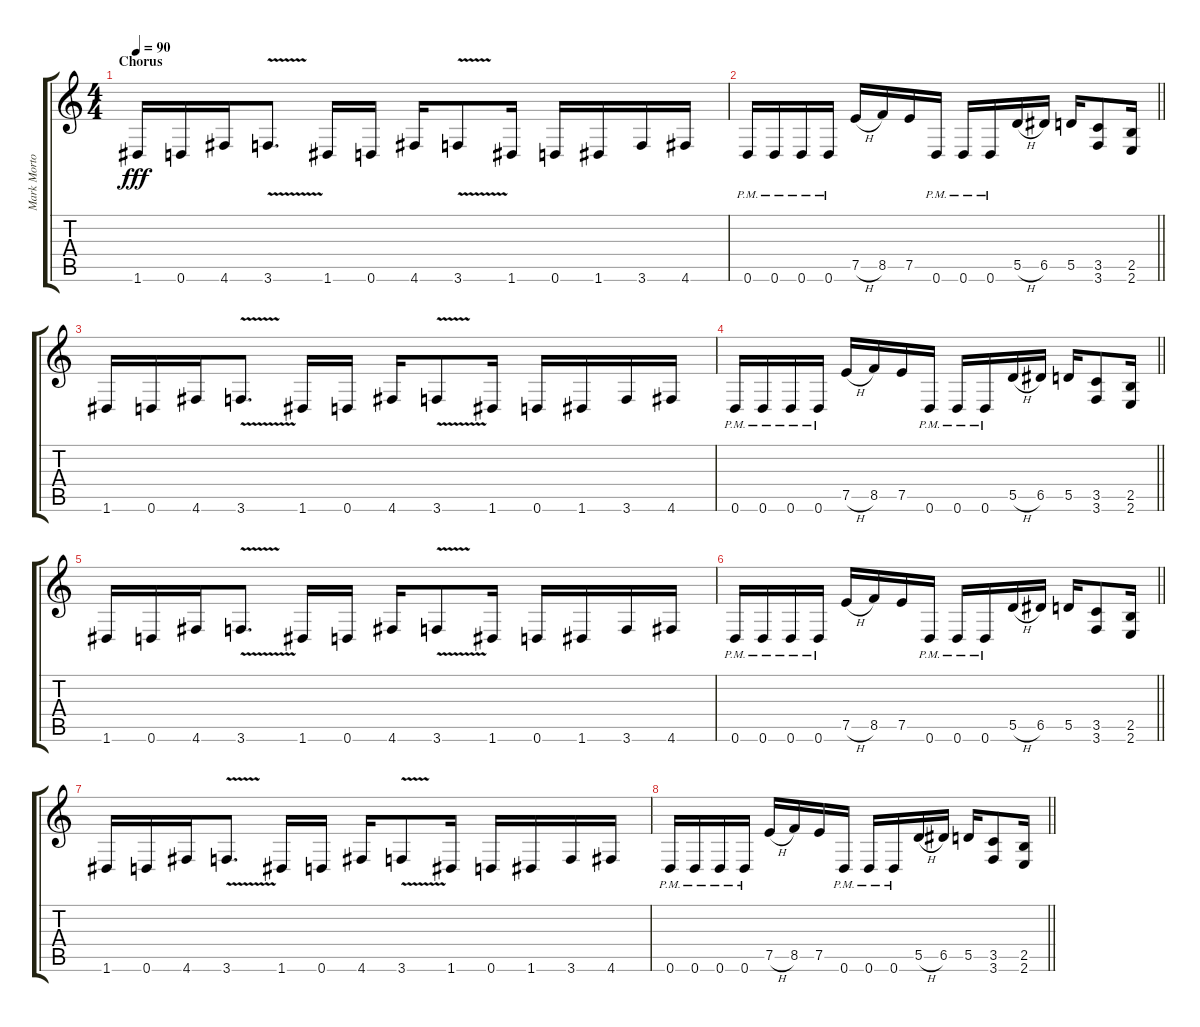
\track ("Mark Morton" "Mark Morto") {instrument distortionguitar}
\staff {score tabs}
\tuning (E4 B3 G3 D3 A2 D2) {hide}
\ts (4 4)
\section ("" "Chorus")
\tempo 90
\clef g2
\ks c
1.6.16{dy fff} 0.6.16 4.6.16 3.6{v}.8{d} 1.6.16 0.6.16 4.6.16 3.6{v}.8 1.6.16 0.6.16 1.6.16 3.6.16 4.6.16 |
\barLineRight lightlight
0.6{pm}.16 0.6{pm}.16 0.6{pm}.16 0.6{pm}.16 7.5{h}.16 8.5.16 7.5.16 0.6{pm}.16 0.6{pm}.16 0.6{pm}.16 5.5{h}.16 6.5.16 5.5.16 (3.5 3.6).8 (2.5 2.6).16 |
1.6.16 0.6.16 4.6.16 3.6{v}.8{d} 1.6.16 0.6.16 4.6.16 3.6{v}.8 1.6.16 0.6.16 1.6.16 3.6.16 4.6.16 |
\barLineRight lightlight
0.6{pm}.16 0.6{pm}.16 0.6{pm}.16 0.6{pm}.16 7.5{h}.16 8.5.16 7.5.16 0.6{pm}.16 0.6{pm}.16 0.6{pm}.16 5.5{h}.16 6.5.16 5.5.16 (3.5 3.6).8 (2.5 2.6).16 |
1.6.16 0.6.16 4.6.16 3.6{v}.8{d} 1.6.16 0.6.16 4.6.16 3.6{v}.8 1.6.16 0.6.16 1.6.16 3.6.16 4.6.16 |
\barLineRight lightlight
0.6{pm}.16 0.6{pm}.16 0.6{pm}.16 0.6{pm}.16 7.5{h}.16 8.5.16 7.5.16 0.6{pm}.16 0.6{pm}.16 0.6{pm}.16 5.5{h}.16 6.5.16 5.5.16 (3.5 3.6).8 (2.5 2.6).16 |
1.6.16 0.6.16 4.6.16 3.6{v}.8{d} 1.6.16 0.6.16 4.6.16 3.6{v}.8 1.6.16 0.6.16 1.6.16 3.6.16 4.6.16 |
\barLineRight lightlight
0.6{pm}.16 0.6{pm}.16 0.6{pm}.16 0.6{pm}.16 7.5{h}.16 8.5.16 7.5.16 0.6{pm}.16 0.6{pm}.16 0.6{pm}.16 5.5{h}.16 6.5.16 5.5.16 (3.5 3.6).8 (2.5 2.6).16
